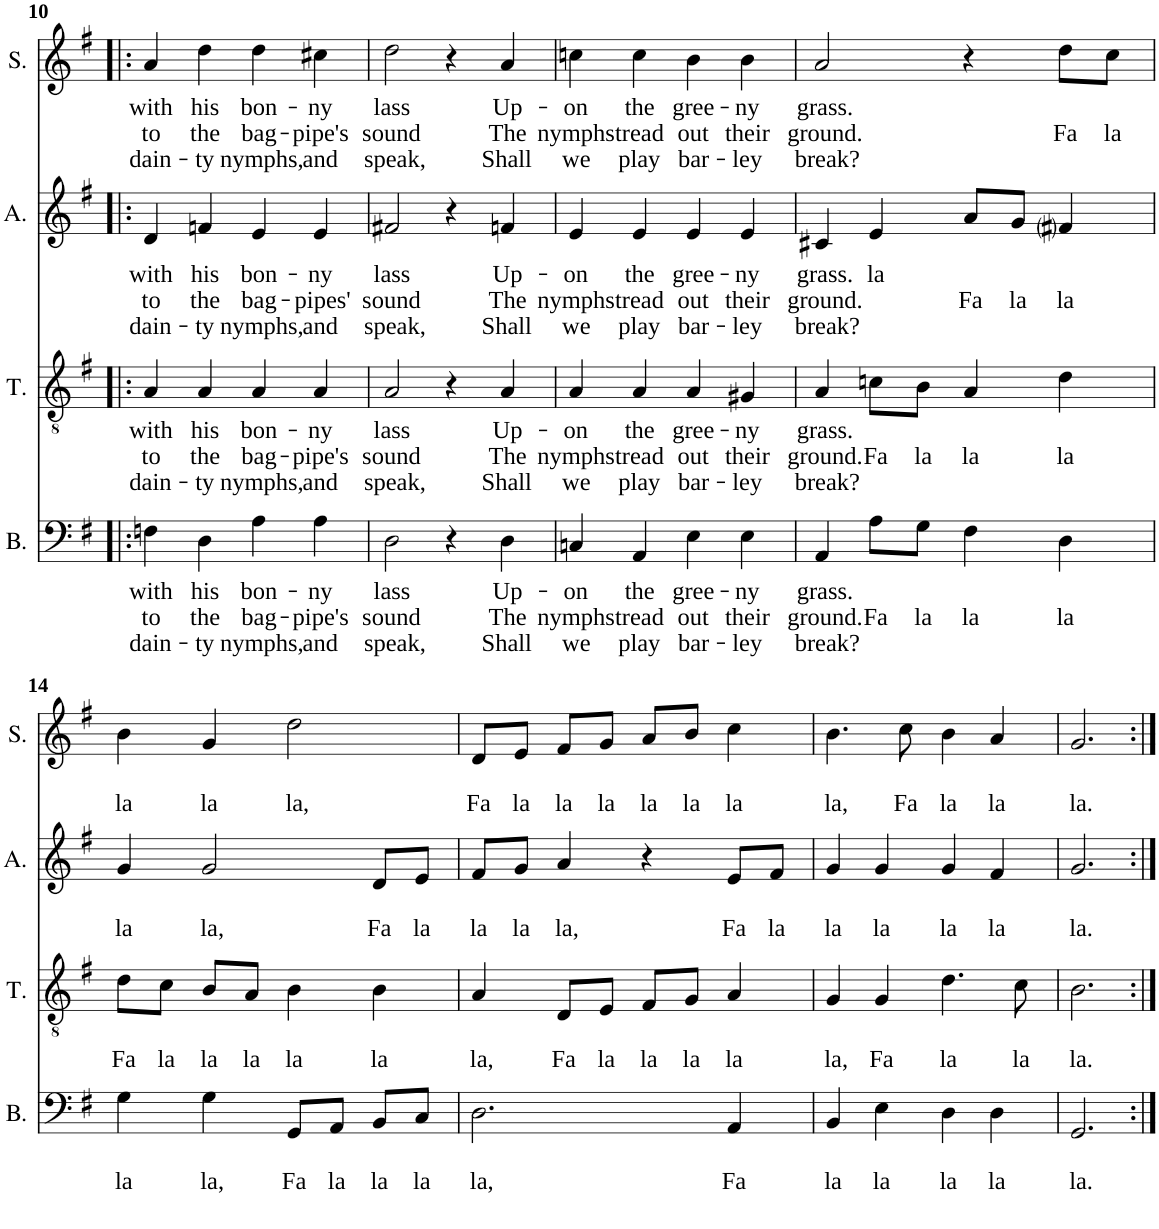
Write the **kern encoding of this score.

**kern	**text	**text	**text	**kern	**text	**text	**text	**kern	**text	**text	**text	**kern	**text	**text	**text
*part4	*part4	*part4	*part4	*part3	*part3	*part3	*part3	*part2	*part2	*part2	*part2	*part1	*part1	*part1	*part1
*staff4	*staff4	*staff4	*staff4	*staff3	*staff3	*staff3	*staff3	*staff2	*staff2	*staff2	*staff2	*staff1	*staff1	*staff1	*staff1
*I"B.	*	*	*	*I"T.	*	*	*	*I"A.	*	*	*	*I"S.	*	*	*
*I'B.	*	*	*	*I'T.	*	*	*	*I'A.	*	*	*	*I'S.	*	*	*
!!LO:PB:g=z
*clefF4	*	*	*	*clefGv2	*	*	*	*clefG2	*	*	*	*clefG2	*	*	*
*k[f#]	*	*	*	*k[f#]	*	*	*	*k[f#]	*	*	*	*k[f#]	*	*	*
*M4/4	*	*	*	*M4/4	*	*	*	*M4/4	*	*	*	*M4/4	*	*	*
=10!|:	=10!|:	=10!|:	=10!|:	=10!|:	=10!|:	=10!|:	=10!|:	=10!|:	=10!|:	=10!|:	=10!|:	=10!|:	=10!|:	=10!|:	=10!|:
!	!LO:LY:b	!LO:LY:b	!LO:LY:b	!	!LO:LY:b	!LO:LY:b	!LO:LY:b	!	!LO:LY:b	!LO:LY:b	!LO:LY:b	!	!LO:LY:b	!LO:LY:b	!LO:LY:b
4Fn\	with	to	dain-	4A/	with	to	dain-	4d/	with	to	dain-	4a/	with	to	dain-
!	!LO:LY:b	!LO:LY:b	!LO:LY:b	!	!LO:LY:b	!LO:LY:b	!LO:LY:b	!	!LO:LY:b	!LO:LY:b	!LO:LY:b	!	!LO:LY:b	!LO:LY:b	!LO:LY:b
4D\	-his	the	ty	4A/	-his	the	ty	4fn/	-his	the	ty	4dd\	-his	the	ty
!	!LO:LY:b	!LO:LY:b	!LO:LY:b	!	!LO:LY:b	!LO:LY:b	!LO:LY:b	!	!LO:LY:b	!LO:LY:b	!LO:LY:b	!	!LO:LY:b	!LO:LY:b	!LO:LY:b
4A\	bon-	-bag-	-nymphs,	4A/	bon-	-bag-	-nymphs,	4e/	bon-	-bag-	-nymphs,	4dd\	bon-	-bag-	-nymphs,
!	!LO:LY:b	!LO:LY:b	!LO:LY:b	!	!LO:LY:b	!LO:LY:b	!LO:LY:b	!	!LO:LY:b	!LO:LY:b	!LO:LY:b	!	!LO:LY:b	!LO:LY:b	!LO:LY:b
4A\	ny	pipe's	and	4A/	ny	pipe's	and	4e/	-ny	-pipes'	and	4cc#X\	ny	pipe's	and
=11	=11	=11	=11	=11	=11	=11	=11	=11	=11	=11	=11	=11	=11	=11	=11
!	!LO:LY:b	!LO:LY:b	!LO:LY:b	!	!LO:LY:b	!LO:LY:b	!LO:LY:b	!	!LO:LY:b	!LO:LY:b	!LO:LY:b	!	!LO:LY:b	!LO:LY:b	!LO:LY:b
2D\	lass	sound	speak,	2A/	lass	sound	speak,	2f#X/	lass	sound	speak,	2dd\	lass	sound	speak,
4r	.	.	.	4r	.	.	.	4r	.	.	.	4r	.	.	.
!	!LO:LY:b	!LO:LY:b	!LO:LY:b	!	!LO:LY:b	!LO:LY:b	!LO:LY:b	!	!LO:LY:b	!LO:LY:b	!LO:LY:b	!	!LO:LY:b	!LO:LY:b	!LO:LY:b
4D\	Up-	-The	Shall	4A/	Up-	-The	Shall	4fn/	Up-	-The	Shall	4a/	Up-	-The	Shall
=12	=12	=12	=12	=12	=12	=12	=12	=12	=12	=12	=12	=12	=12	=12	=12
!	!LO:LY:b	!LO:LY:b	!LO:LY:b	!	!LO:LY:b	!LO:LY:b	!LO:LY:b	!	!LO:LY:b	!LO:LY:b	!LO:LY:b	!	!LO:LY:b	!LO:LY:b	!LO:LY:b
4Cn/	on	nymphs	we	4A/	on	nymphs	we	4e/	on	nymphs	we	4ccn\	on	nymphs	we
!	!LO:LY:b	!LO:LY:b	!LO:LY:b	!	!LO:LY:b	!LO:LY:b	!LO:LY:b	!	!LO:LY:b	!LO:LY:b	!LO:LY:b	!	!LO:LY:b	!LO:LY:b	!LO:LY:b
4AA/	the	tread	play	4A/	the	tread	play	4e/	the	tread	play	4cc\	the	tread	play
!	!LO:LY:b	!LO:LY:b	!LO:LY:b	!	!LO:LY:b	!LO:LY:b	!LO:LY:b	!	!LO:LY:b	!LO:LY:b	!LO:LY:b	!	!LO:LY:b	!LO:LY:b	!LO:LY:b
4E\	gree-	-out	bar-	4A/	gree-	-out	bar-	4e/	gree-	-out	bar-	4b\	gree-	-out	bar-
!	!LO:LY:b	!LO:LY:b	!LO:LY:b	!	!LO:LY:b	!LO:LY:b	!LO:LY:b	!	!LO:LY:b	!LO:LY:b	!LO:LY:b	!	!LO:LY:b	!LO:LY:b	!LO:LY:b
4E\	-ny	their	ley	4G#X/	-ny	their	ley	4e/	-ny	their	ley	4b\	-ny	their	ley
=13	=13	=13	=13	=13	=13	=13	=13	=13	=13	=13	=13	=13	=13	=13	=13
!	!LO:LY:b	!LO:LY:b	!LO:LY:b	!	!LO:LY:b	!LO:LY:b	!LO:LY:b	!	!LO:LY:b	!LO:LY:b	!LO:LY:b	!	!LO:LY:b	!LO:LY:b	!LO:LY:b
4AA/	grass.	ground.	break?	4A/	grass.	ground.	break?	4c#X/	grass.	ground.	break?	2a/	grass.	ground.	break?
!	!	!LO:LY:b	!	!	!	!LO:LY:b	!	!	!LO:LY:b	!	!	!	!	!	!
8A\L	.	Fa	.	8cn\L	.	Fa	.	4e/	la	.	.	.	.	.	.
!	!	!LO:LY:b	!	!	!	!LO:LY:b	!	!	!	!	!	!	!	!	!
8G\J	.	la	.	8B\J	.	la	.	.	.	.	.	.	.	.	.
!	!	!LO:LY:b	!	!	!	!LO:LY:b	!	!	!	!LO:LY:b	!	!	!	!	!
4F#\	.	la	.	4A/	.	la	.	8a/L	.	Fa	.	4r	.	.	.
!	!	!	!	!	!	!	!	!	!	!LO:LY:b	!	!	!	!	!
.	.	.	.	.	.	.	.	8g/J	.	la	.	.	.	.	.
!	!	!LO:LY:b	!	!	!	!LO:LY:b	!	!	!	!LO:LY:b	!	!	!	!LO:LY:b	!
4D\	.	la	.	4d\	.	la	.	4f#i/	.	la	.	8dd\L	.	Fa	.
!	!	!	!	!	!	!	!	!	!	!	!	!	!	!LO:LY:b	!
.	.	.	.	.	.	.	.	.	.	.	.	8cc\J	.	la	.
!!LO:LB:g=z
=14	=14	=14	=14	=14	=14	=14	=14	=14	=14	=14	=14	=14	=14	=14	=14
!	!	!LO:LY:b	!	!	!	!LO:LY:b	!	!	!	!LO:LY:b	!	!	!	!LO:LY:b	!
4G\	.	la	.	8d\L	.	Fa	.	4g/	.	la	.	4b\	.	la	.
!	!	!	!	!	!	!LO:LY:b	!	!	!	!	!	!	!	!	!
.	.	.	.	8c\J	.	la	.	.	.	.	.	.	.	.	.
!	!	!LO:LY:b	!	!	!	!LO:LY:b	!	!	!	!LO:LY:b	!	!	!	!LO:LY:b	!
4G\	.	la,	.	8B/L	.	la	.	2g/	.	la,	.	4g/	.	la	.
!	!	!	!	!	!	!LO:LY:b	!	!	!	!	!	!	!	!	!
.	.	.	.	8A/J	.	la	.	.	.	.	.	.	.	.	.
!	!	!LO:LY:b	!	!	!	!LO:LY:b	!	!	!	!	!	!	!	!LO:LY:b	!
8GG/L	.	Fa	.	4B\	.	la	.	.	.	.	.	2dd\	.	la,	.
!	!	!LO:LY:b	!	!	!	!	!	!	!	!	!	!	!	!	!
8AA/J	.	la	.	.	.	.	.	.	.	.	.	.	.	.	.
!	!	!LO:LY:b	!	!	!	!LO:LY:b	!	!	!	!LO:LY:b	!	!	!	!	!
8BB/L	.	la	.	4B\	.	la	.	8d/L	.	Fa	.	.	.	.	.
!	!	!LO:LY:b	!	!	!	!	!	!	!	!LO:LY:b	!	!	!	!	!
8C/J	.	la	.	.	.	.	.	8e/J	.	la	.	.	.	.	.
=15	=15	=15	=15	=15	=15	=15	=15	=15	=15	=15	=15	=15	=15	=15	=15
!	!	!LO:LY:b	!	!	!	!LO:LY:b	!	!	!	!LO:LY:b	!	!	!	!LO:LY:b	!
2.D\	.	la,	.	4A/	.	la,	.	8f#/L	.	la	.	8d/L	.	Fa	.
!	!	!	!	!	!	!	!	!	!	!LO:LY:b	!	!	!	!LO:LY:b	!
.	.	.	.	.	.	.	.	8g/J	.	la	.	8e/J	.	la	.
!	!	!	!	!	!	!LO:LY:b	!	!	!	!LO:LY:b	!	!	!	!LO:LY:b	!
.	.	.	.	8D/L	.	Fa	.	4a/	.	la,	.	8f#/L	.	la	.
!	!	!	!	!	!	!LO:LY:b	!	!	!	!	!	!	!	!LO:LY:b	!
.	.	.	.	8E/J	.	la	.	.	.	.	.	8g/J	.	la	.
!	!	!	!	!	!	!LO:LY:b	!	!	!	!	!	!	!	!LO:LY:b	!
.	.	.	.	8F#/L	.	la	.	4r	.	.	.	8a/L	.	la	.
!	!	!	!	!	!	!LO:LY:b	!	!	!	!	!	!	!	!LO:LY:b	!
.	.	.	.	8G/J	.	la	.	.	.	.	.	8b/J	.	la	.
!	!	!LO:LY:b	!	!	!	!LO:LY:b	!	!	!	!LO:LY:b	!	!	!	!LO:LY:b	!
4AA/	.	Fa	.	4A/	.	la	.	8e/L	.	Fa	.	4cc\	.	la	.
!	!	!	!	!	!	!	!	!	!	!LO:LY:b	!	!	!	!	!
.	.	.	.	.	.	.	.	8f#/J	.	la	.	.	.	.	.
=16	=16	=16	=16	=16	=16	=16	=16	=16	=16	=16	=16	=16	=16	=16	=16
!	!	!LO:LY:b	!	!	!	!LO:LY:b	!	!	!	!LO:LY:b	!	!	!	!LO:LY:b	!
4BB/	.	la	.	4G/	.	la,	.	4g/	.	la	.	4.b\	.	la,	.
!	!	!LO:LY:b	!	!	!	!LO:LY:b	!	!	!	!LO:LY:b	!	!	!	!	!
4E\	.	la	.	4G/	.	Fa	.	4g/	.	la	.	.	.	.	.
!	!	!	!	!	!	!	!	!	!	!	!	!	!	!LO:LY:b	!
.	.	.	.	.	.	.	.	.	.	.	.	8cc\	.	Fa	.
!	!	!LO:LY:b	!	!	!	!LO:LY:b	!	!	!	!LO:LY:b	!	!	!	!LO:LY:b	!
4D\	.	la	.	4.d\	.	la	.	4g/	.	la	.	4b\	.	la	.
!	!	!LO:LY:b	!	!	!	!	!	!	!	!LO:LY:b	!	!	!	!LO:LY:b	!
4D\	.	la	.	.	.	.	.	4f#/	.	la	.	4a/	.	la	.
!	!	!	!	!	!	!LO:LY:b	!	!	!	!	!	!	!	!	!
.	.	.	.	8c\	.	la	.	.	.	.	.	.	.	.	.
=17	=17	=17	=17	=17	=17	=17	=17	=17	=17	=17	=17	=17	=17	=17	=17
!	!	!LO:LY:b	!	!	!	!LO:LY:b	!	!	!	!LO:LY:b	!	!	!	!LO:LY:b	!
2.GG/	.	la.	.	2.B\	.	la.	.	2.g/	.	la.	.	2.g/	.	la.	.
=:|!	=:|!	=:|!	=:|!	=:|!	=:|!	=:|!	=:|!	=:|!	=:|!	=:|!	=:|!	=:|!	=:|!	=:|!	=:|!
*-	*-	*-	*-	*-	*-	*-	*-	*-	*-	*-	*-	*-	*-	*-	*-
